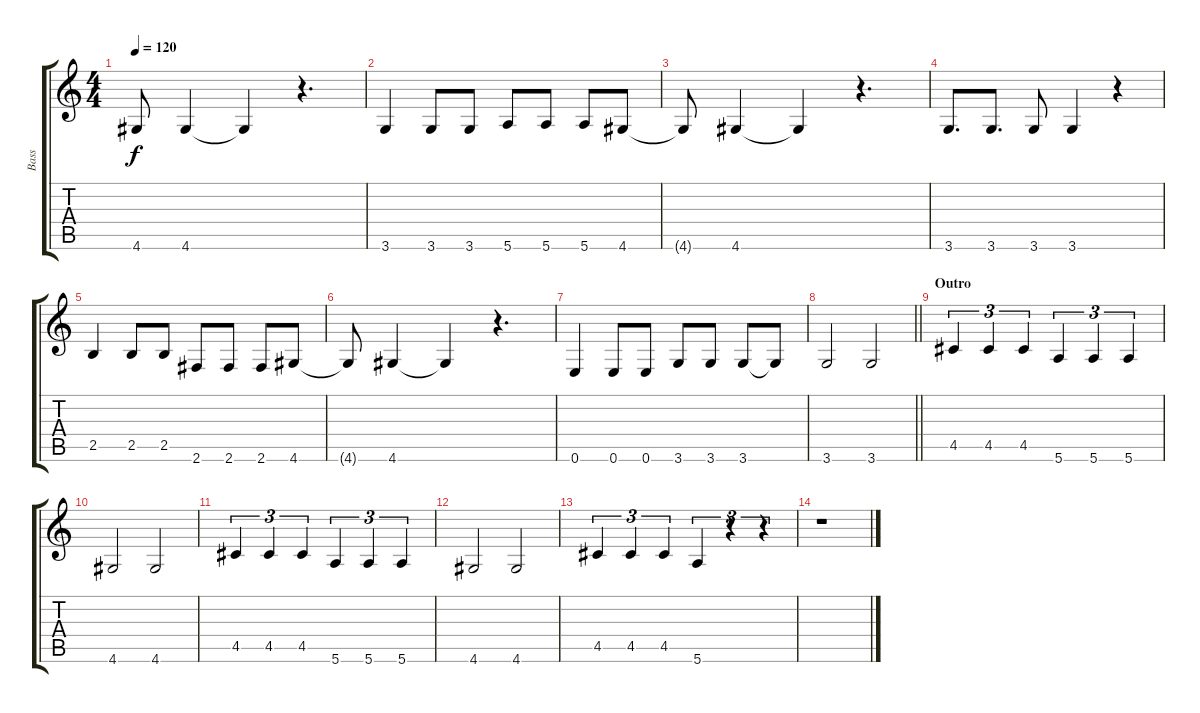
\track ("Bass" "Bass") {instrument electricbassfinger}
\staff {score tabs}
\tuning (E4 B3 G3 D3 A2 E2) {hide}
\ts (4 4)
\tempo 120
\clef g2
\ks c
4.6{t}.8{dy f} 4.6.4 4.6{t}.4 r.4{d} |
3.6.4 3.6.8 3.6.8 5.6.8 5.6.8 5.6.8 4.6.8 |
4.6{t}.8 4.6.4 4.6{t}.4 r.4{d} |
3.6.8{d} 3.6.8{d} 3.6.8 3.6.4 r.4 |
2.5.4 2.5.8 2.5.8 2.6.8 2.6.8 2.6.8 4.6.8 |
4.6{t}.8 4.6.4 4.6{t}.4 r.4{d} |
0.6.4 0.6.8 0.6.8 3.6.8 3.6.8 3.6.8 3.6{t}.8 |
\barLineRight lightlight
3.6.2 3.6.2 |
\section ("" "Outro")
4.5.4{tu (3 2)} 4.5.4{tu (3 2)} 4.5.4{tu (3 2)} 5.6.4{tu (3 2)} 5.6.4{tu (3 2)} 5.6.4{tu (3 2)} |
4.6.2 4.6.2 |
4.5.4{tu (3 2)} 4.5.4{tu (3 2)} 4.5.4{tu (3 2)} 5.6.4{tu (3 2)} 5.6.4{tu (3 2)} 5.6.4{tu (3 2)} |
4.6.2 4.6.2 |
4.5.4{tu (3 2)} 4.5.4{tu (3 2)} 4.5.4{tu (3 2)} 5.6.4{tu (3 2)} r.4{tu (3 2)} r.4{tu (3 2)} |
r.1
